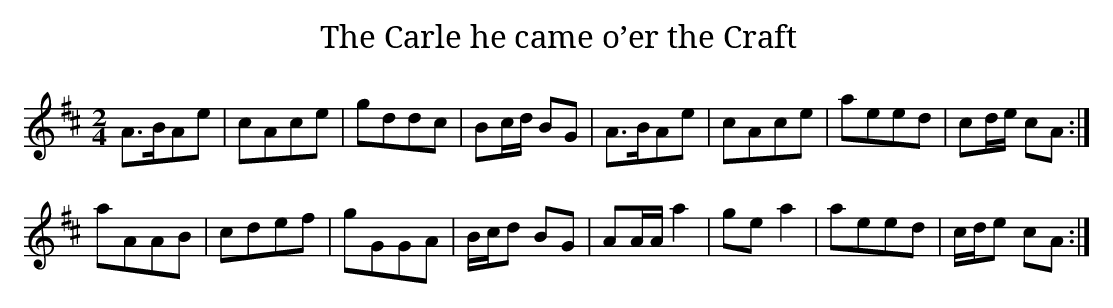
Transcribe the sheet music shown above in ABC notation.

X:1
T:Carle he came o’er the Craft, The
M:2/4
L:1/8
K:Amix
A>BAe|cAce|gddc|Bc/d/ BG|A>BAe|cAce|aeed|cd/e/ cA:|
aAAB|cdef|gGGA|B/c/d BG|AA/A/ a2|ge a2|aeed|c/d/e cA:|]
